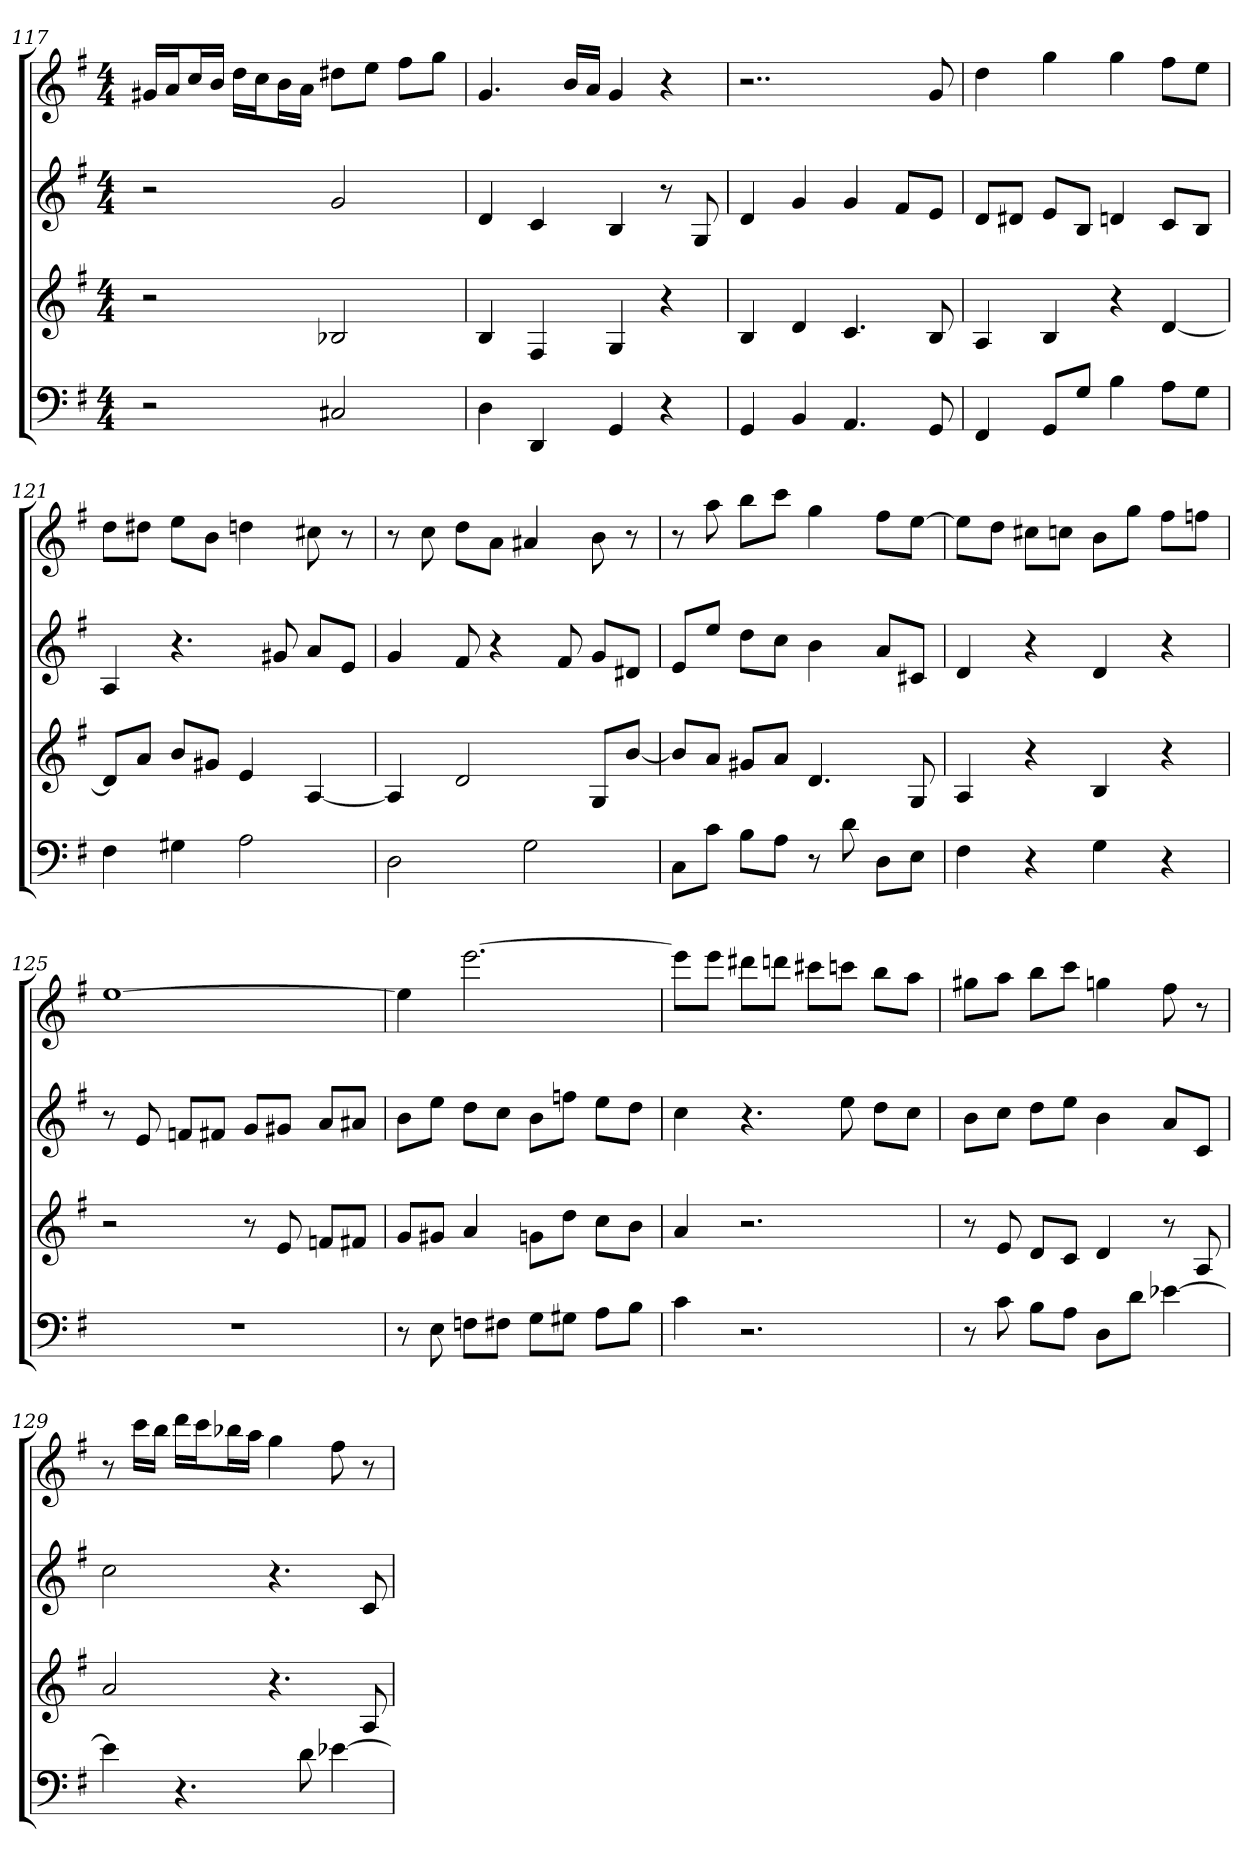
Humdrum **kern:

**kern	**kern	**kern	**kern
*part4	*part3	*part2	*part1
*staff4	*staff3	*staff2	*staff1
*k[f#]	*k[f#]	*k[f#]	*k[f#]
*G:	*G:	*G:	*G:
*M4/4	*M4/4	*M4/4	*M4/4
=117	=117	=117	=117
2r	2r	2r	16g#XLL
.	.	.	16aJ
.	.	.	16ccL
.	.	.	16bJJ
.	.	.	16ddLL
.	.	.	16ccJ
.	.	.	16bL
.	.	.	16aJJ
2C#X	2B-X	2g	8dd#XL
.	.	.	8eeJ
.	.	.	8ff#L
.	.	.	8ggJ
=118	=118	=118	=118
4D	4B	4d	4.g
4DD	4F#	4c	.
.	.	.	16bLL
.	.	.	16aJJ
4GG	4G	4B	4g
4r	4r	8r	4r
.	.	8G	.
=119	=119	=119	=119
4GG	4B	4d	2..r
4BB	4d	4g	.
4.AA	4.c	4g	.
.	.	8f#L	.
8GG	8B	8eJ	8g
=120	=120	=120	=120
4FF#	4A	8dL	4dd
.	.	8d#XJ	.
8GGL	4B	8eL	4gg
8GJ	.	8BJ	.
4B	4r	4dn	4gg
8AL	[4d	8cL	8ff#L
8GJ	.	8BJ	8eeJ
=121	=121	=121	=121
4F#	8dL]	4A	8ddL
.	8aJ	.	8dd#XJ
4G#X	8bL	4.r	8eeL
.	8g#XJ	.	8bJ
2A	4e	.	4ddn
.	.	8g#X	.
.	[4A	8aL	8cc#X
.	.	8eJ	8r
=122	=122	=122	=122
2D	4A]	4g	8r
.	.	.	8cc
.	2d	8f#	8ddL
.	.	4r	8aJ
2G	.	.	4a#X
.	.	8f#	.
.	8GL	8gL	8b
.	[8bJ	8d#XJ	8r
=123	=123	=123	=123
8CL	8bL]	8eL	8r
8cJ	8aJ	8eeJ	8aa
8BL	8g#XL	8ddL	8bbL
8AJ	8aJ	8ccJ	8cccJ
8r	4.d	4b	4gg
8d	.	.	.
8DL	.	8aL	8ff#L
8EJ	8G	8c#XJ	[8eeJ
=124	=124	=124	=124
4F#	4A	4d	8eeL]
.	.	.	8ddJ
4r	4r	4r	8cc#XL
.	.	.	8ccnJ
4G	4B	4d	8bL
.	.	.	8ggJ
4r	4r	4r	8ff#L
.	.	.	8ffnJ
=125	=125	=125	=125
1r	2r	8r	[1ee
.	.	8e	.
.	.	8fnL	.
.	.	8f#XJ	.
.	8r	8gL	.
.	8e	8g#XJ	.
.	8fnL	8aL	.
.	8f#XJ	8a#XJ	.
=126	=126	=126	=126
8r	8gL	8bL	4ee]
8E	8g#XJ	8eeJ	.
8FnL	4a	8ddL	[2.eee
8F#XJ	.	8ccJ	.
8GL	8gnL	8bL	.
8G#XJ	8ddJ	8ffnJ	.
8AL	8ccL	8eeL	.
8BJ	8bJ	8ddJ	.
=127	=127	=127	=127
4c	4a	4cc	8eeeL]
.	.	.	8eeeJ
2.r	2.r	4.r	8ddd#XL
.	.	.	8dddnJ
.	.	.	8ccc#XL
.	.	8ee	8cccnJ
.	.	8ddL	8bbL
.	.	8ccJ	8aaJ
=128	=128	=128	=128
8r	8r	8bL	8gg#XL
8c	8e	8ccJ	8aaJ
8BL	8dL	8ddL	8bbL
8AJ	8cJ	8eeJ	8cccJ
8DL	4d	4b	4ggn
8dJ	.	.	.
[4e-X	8r	8aL	8ff#
.	8A	8cJ	8r
=129	=129	=129	=129
4e-]	2a	2cc	8r
.	.	.	16cccLL
.	.	.	16bbJJ
4.r	.	.	16dddLL
.	.	.	16cccJ
.	.	.	16bb-XL
.	.	.	16aaJJ
.	4.r	4.r	4gg
8d	.	.	.
[4e-X	.	.	8ff#
.	8A	8c	8r
=	=	=	=
*-	*-	*-	*-
